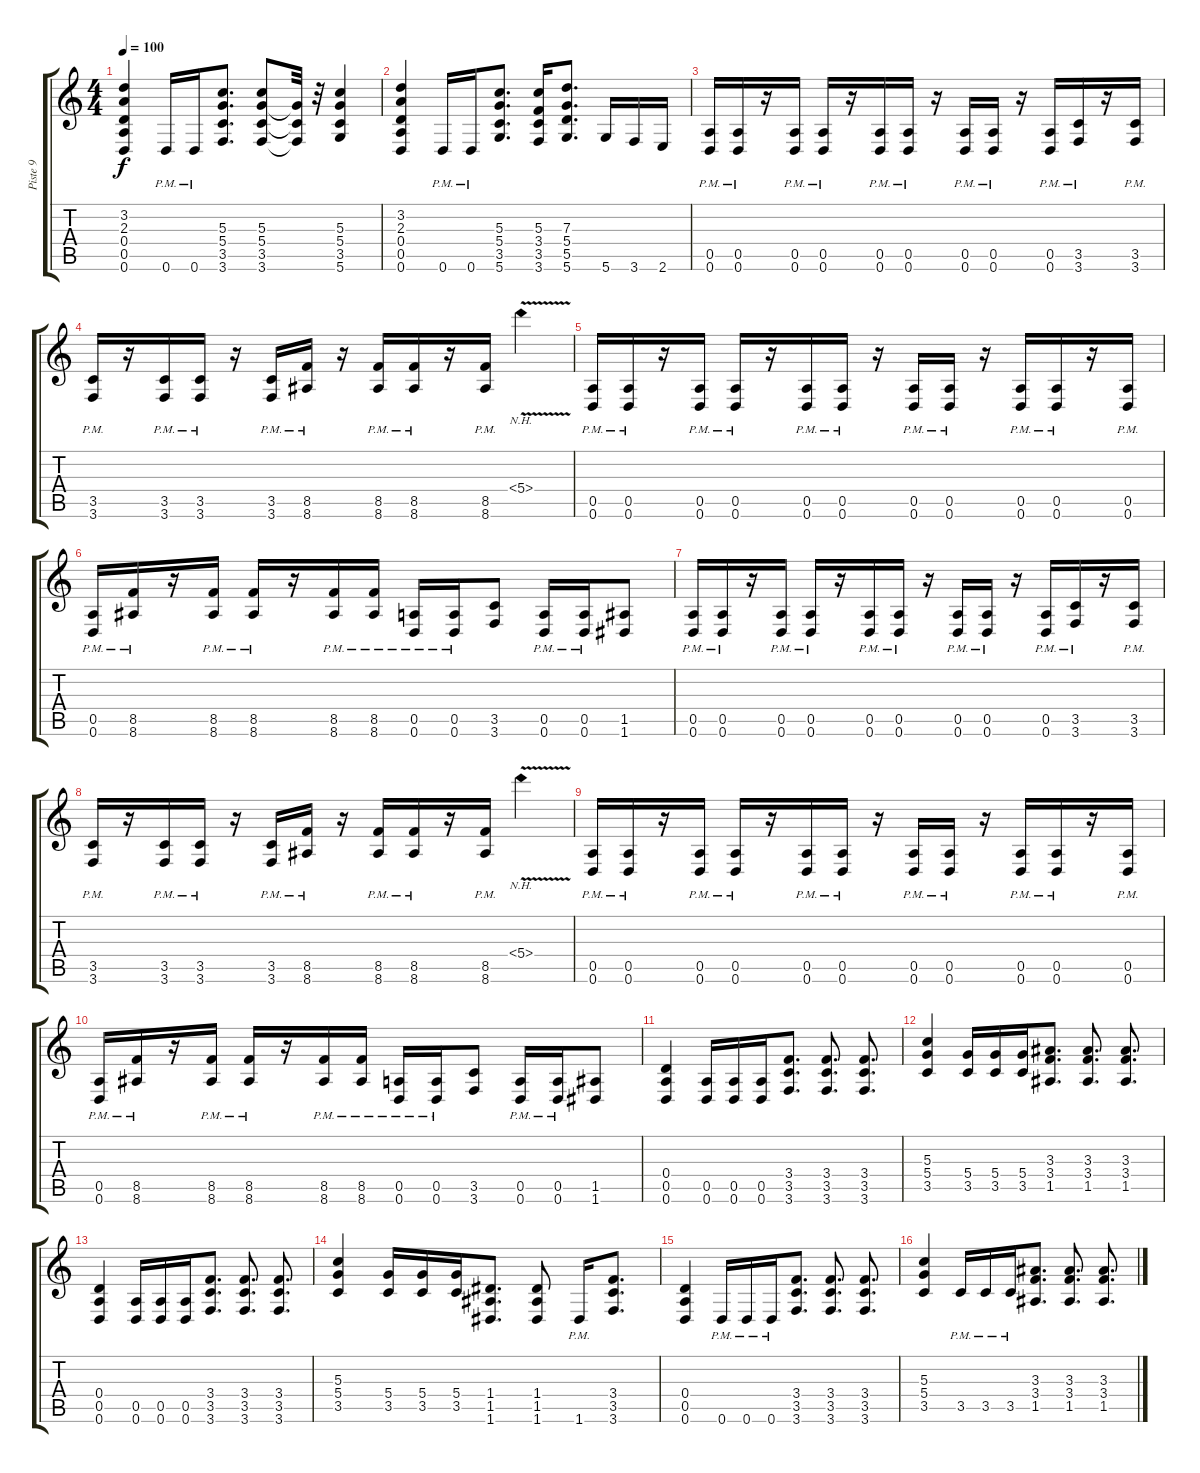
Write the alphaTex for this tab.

\track ("Piste 9" "Piste 9") {instrument distortionguitar}
\staff {score tabs}
\tuning (E4 B3 G3 D3 A2 D2) {hide}
\ts (4 4)
\tempo 100
\clef g2
\ks c
(3.2 2.3 0.4 0.5 0.6).4{dy f} 0.6{pm}.16 0.6{pm}.16 (5.3 5.4 3.5 3.6).8{d} (5.3 5.4 3.5 3.6).8 (5.4{t} 3.5{t} 3.6{t}).32 r.32 (5.3 5.4 3.5 5.6).4 |
(3.2 2.3 0.4 0.5 0.6).4 0.6{pm}.16 0.6{pm}.16 (5.3 5.4 3.5 5.6).8{d} (5.3 3.4 3.5 3.6).16 (7.3 5.4 5.5 5.6).8{d} 5.6.16 3.6.16 2.6.16 |
(0.5{pm} 0.6{pm}).16 (0.5{pm} 0.6{pm}).16 r.16 (0.5{pm} 0.6{pm}).16 (0.5{pm} 0.6{pm}).16 r.16 (0.5{pm} 0.6{pm}).16 (0.5{pm} 0.6{pm}).16 r.16 (0.5{pm} 0.6{pm}).16 (0.5{pm} 0.6{pm}).16 r.16 (0.5{pm} 0.6{pm}).16 (3.5{pm} 3.6{pm}).16 r.16 (3.5{pm} 3.6{pm}).16 |
(3.5{pm} 3.6{pm}).16 r.16 (3.5{pm} 3.6{pm}).16 (3.5{pm} 3.6{pm}).16 r.16 (3.5{pm} 3.6{pm}).16 (8.5{pm} 8.6{pm}).16 r.16 (8.5{pm} 8.6{pm}).16 (8.5{pm} 8.6{pm}).16 r.16 (8.5{pm} 8.6{pm}).16 5.4{nh v}.4 |
(0.5{pm} 0.6{pm}).16 (0.5{pm} 0.6{pm}).16 r.16 (0.5{pm} 0.6{pm}).16 (0.5{pm} 0.6{pm}).16 r.16 (0.5{pm} 0.6{pm}).16 (0.5{pm} 0.6{pm}).16 r.16 (0.5{pm} 0.6{pm}).16 (0.5{pm} 0.6{pm}).16 r.16 (0.5{pm} 0.6{pm}).16 (0.5{pm} 0.6{pm}).16 r.16 (0.5{pm} 0.6{pm}).16 |
(0.5{pm} 0.6{pm}).16 (8.5{pm} 8.6{pm}).16 r.16 (8.5{pm} 8.6{pm}).16 (8.5{pm} 8.6{pm}).16 r.16 (8.5{pm} 8.6{pm}).16 (8.5{pm} 8.6{pm}).16 (0.5{pm} 0.6{pm}).16 (0.5{pm} 0.6{pm}).16 (3.5 3.6).8 (0.5{pm} 0.6{pm}).16 (0.5{pm} 0.6{pm}).16 (1.5 1.6).8 |
(0.5{pm} 0.6{pm}).16 (0.5{pm} 0.6{pm}).16 r.16 (0.5{pm} 0.6{pm}).16 (0.5{pm} 0.6{pm}).16 r.16 (0.5{pm} 0.6{pm}).16 (0.5{pm} 0.6{pm}).16 r.16 (0.5{pm} 0.6{pm}).16 (0.5{pm} 0.6{pm}).16 r.16 (0.5{pm} 0.6{pm}).16 (3.5{pm} 3.6{pm}).16 r.16 (3.5{pm} 3.6{pm}).16 |
(3.5{pm} 3.6{pm}).16 r.16 (3.5{pm} 3.6{pm}).16 (3.5{pm} 3.6{pm}).16 r.16 (3.5{pm} 3.6{pm}).16 (8.5{pm} 8.6{pm}).16 r.16 (8.5{pm} 8.6{pm}).16 (8.5{pm} 8.6{pm}).16 r.16 (8.5{pm} 8.6{pm}).16 5.4{nh v}.4 |
(0.5{pm} 0.6{pm}).16 (0.5{pm} 0.6{pm}).16 r.16 (0.5{pm} 0.6{pm}).16 (0.5{pm} 0.6{pm}).16 r.16 (0.5{pm} 0.6{pm}).16 (0.5{pm} 0.6{pm}).16 r.16 (0.5{pm} 0.6{pm}).16 (0.5{pm} 0.6{pm}).16 r.16 (0.5{pm} 0.6{pm}).16 (0.5{pm} 0.6{pm}).16 r.16 (0.5{pm} 0.6{pm}).16 |
(0.5{pm} 0.6{pm}).16 (8.5{pm} 8.6{pm}).16 r.16 (8.5{pm} 8.6{pm}).16 (8.5{pm} 8.6{pm}).16 r.16 (8.5{pm} 8.6{pm}).16 (8.5{pm} 8.6{pm}).16 (0.5{pm} 0.6{pm}).16 (0.5{pm} 0.6{pm}).16 (3.5 3.6).8 (0.5{pm} 0.6{pm}).16 (0.5{pm} 0.6{pm}).16 (1.5 1.6).8 |
(0.4 0.5 0.6).4 (0.5 0.6).16 (0.5 0.6).16 (0.5 0.6).16 (3.4 3.5 3.6).8{d} (3.4 3.5 3.6).8{d} (3.4 3.5 3.6).8{d} |
(5.3 5.4 3.5).4 (5.4 3.5).16 (5.4 3.5).16 (5.4 3.5).16 (3.3 3.4 1.5).8{d} (3.3 3.4 1.5).8{d} (3.3 3.4 1.5).8{d} |
(0.4 0.5 0.6).4 (0.5 0.6).16 (0.5 0.6).16 (0.5 0.6).16 (3.4 3.5 3.6).8{d} (3.4 3.5 3.6).8{d} (3.4 3.5 3.6).8{d} |
(5.3 5.4 3.5).4 (5.4 3.5).16 (5.4 3.5).16 (5.4 3.5).16 (1.4 1.5 1.6).8{d} (1.4 1.5 1.6).8 1.6{pm}.16 (3.4 3.5 3.6).8{d} |
(0.4 0.5 0.6).4 0.6{pm}.16 0.6{pm}.16 0.6{pm}.16 (3.4 3.5 3.6).8{d} (3.4 3.5 3.6).8{d} (3.4 3.5 3.6).8{d} |
(5.3 5.4 3.5).4 3.5{pm}.16 3.5{pm}.16 3.5{pm}.16 (3.3 3.4 1.5).8{d} (3.3 3.4 1.5).8{d} (3.3 3.4 1.5).8{d}
